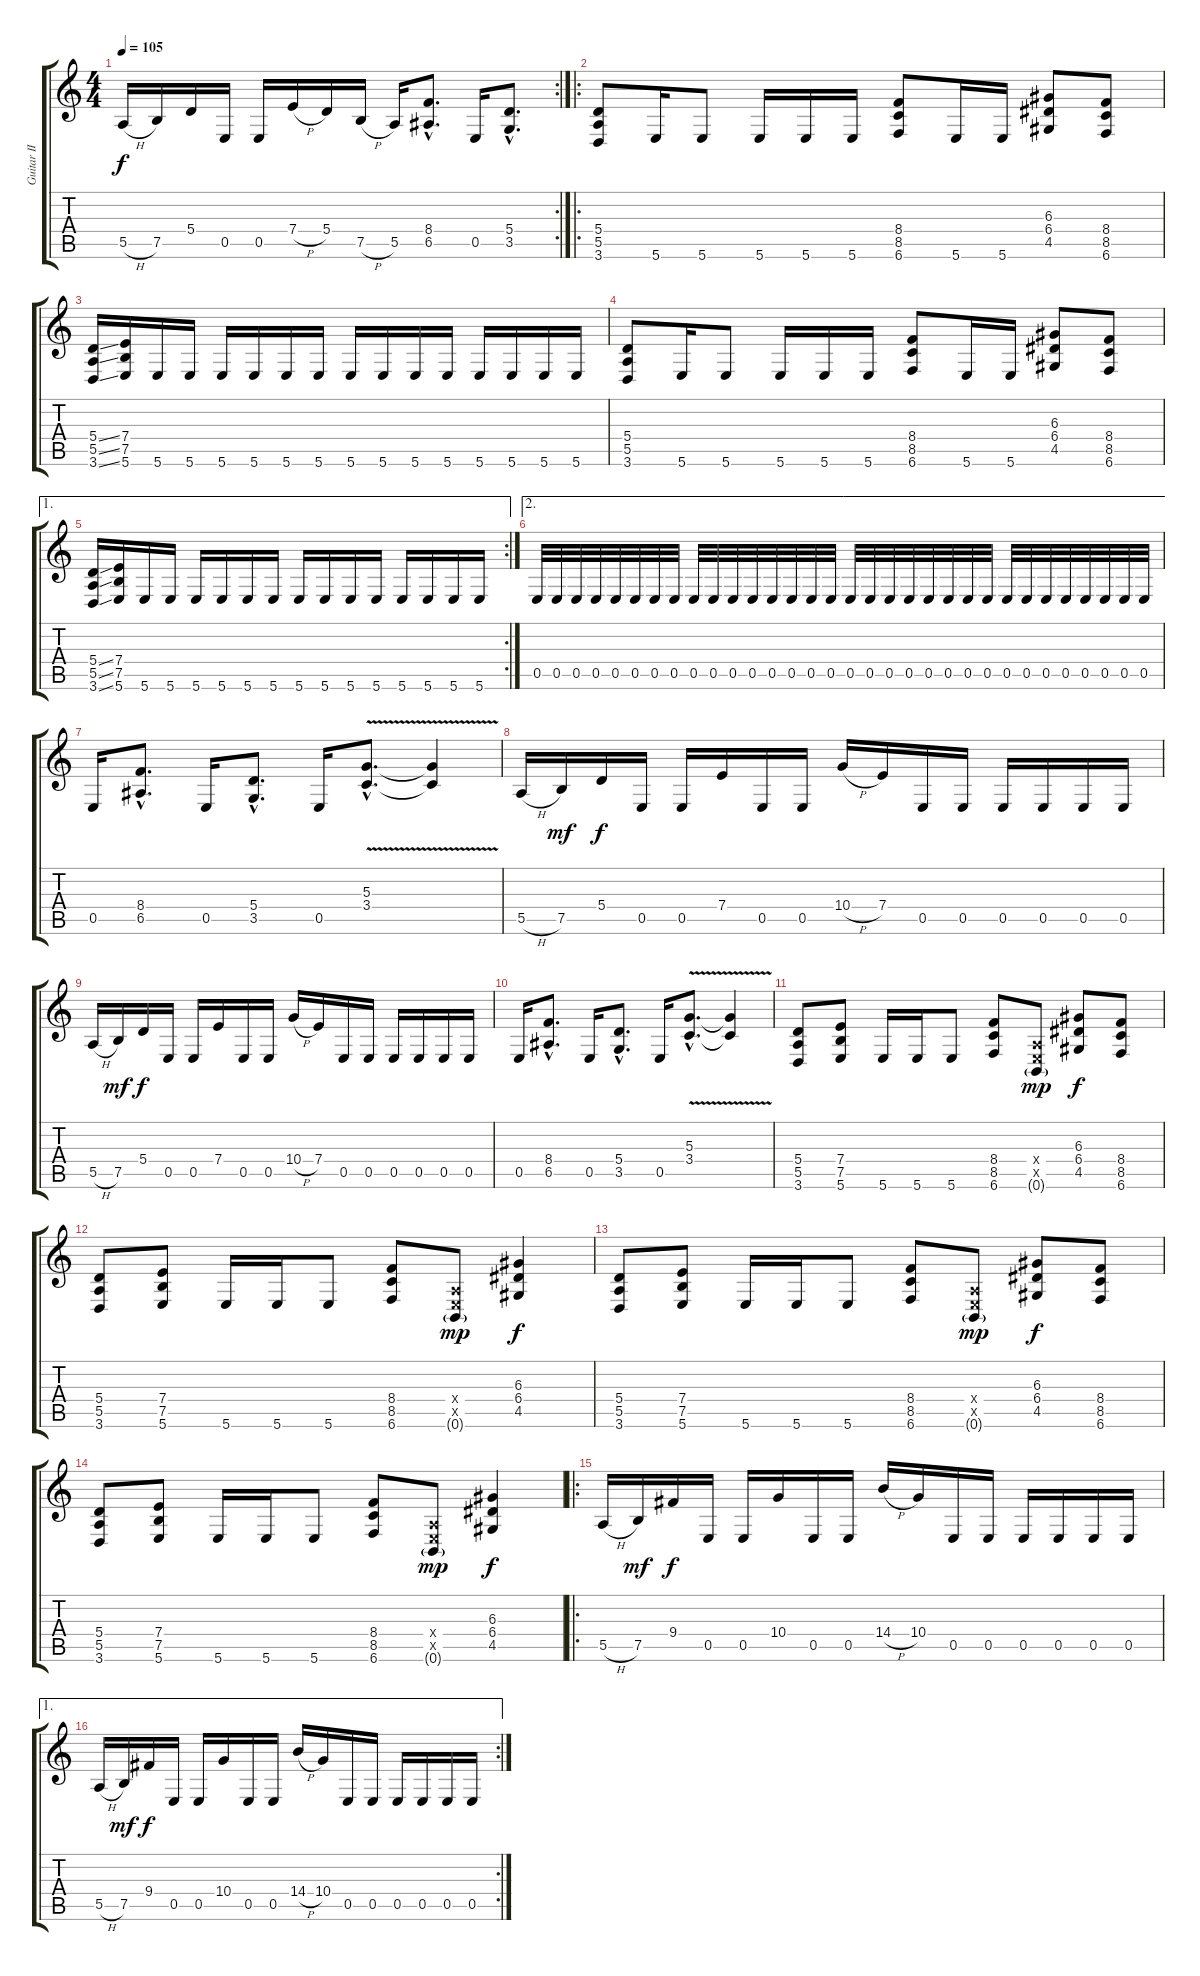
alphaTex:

\track ("Guitar II" "Guitar II") {instrument distortionguitar}
\staff {score tabs}
\tuning (B3 Gb3 D3 A2 E2 B1) {hide}
\rc 2
\ts (4 4)
\tempo 105
\clef g2
\ks c
5.5{h}.16{dy f} 7.5.16 5.4.16 0.5.16 0.5.16 7.4{h}.16 5.4.16 7.5{h}.16 5.5.16 (8.4{hac} 6.5{hac}).8{d} 0.5.16 (5.4{hac} 3.5{hac}).8{d} |
\ro
(5.4 5.5 3.6).8 5.6.16 5.6.8 5.6.16 5.6.16 5.6.16 (8.4 8.5 6.6).8 5.6.16 5.6.16 (6.3 6.4 4.5).8 (8.4 8.5 6.6).8 |
(5.4{ss} 5.5{ss} 3.6{ss}).16 (7.4 7.5 5.6).16 5.6.16 5.6.16 5.6.16 5.6.16 5.6.16 5.6.16 5.6.16 5.6.16 5.6.16 5.6.16 5.6.16 5.6.16 5.6.16 5.6.16 |
(5.4 5.5 3.6).8 5.6.16 5.6.8 5.6.16 5.6.16 5.6.16 (8.4 8.5 6.6).8 5.6.16 5.6.16 (6.3 6.4 4.5).8 (8.4 8.5 6.6).8 |
\ae 1
\rc 2
(5.4{ss} 5.5{ss} 3.6{ss}).16 (7.4 7.5 5.6).16 5.6.16 5.6.16 5.6.16 5.6.16 5.6.16 5.6.16 5.6.16 5.6.16 5.6.16 5.6.16 5.6.16 5.6.16 5.6.16 5.6.16 |
\ae 2
0.5.32 0.5.32 0.5.32 0.5.32 0.5.32 0.5.32 0.5.32 0.5.32 0.5.32 0.5.32 0.5.32 0.5.32 0.5.32 0.5.32 0.5.32 0.5.32 0.5.32 0.5.32 0.5.32 0.5.32 0.5.32 0.5.32 0.5.32 0.5.32 0.5.32 0.5.32 0.5.32 0.5.32 0.5.32 0.5.32 0.5.32 0.5.32 |
0.5.16 (8.4{hac} 6.5{hac}).8{d} 0.5.16 (5.4{hac} 3.5{hac}).8{d} 0.5.16 (5.3{v hac} 3.4{v hac}).8{d} (5.3{t} 3.4{t}).4 |
5.5{h}.16 7.5.16{dy mf} 5.4.16{dy f} 0.5.16 0.5.16 7.4.16 0.5.16 0.5.16 10.4{h}.16 7.4.16 0.5.16 0.5.16 0.5.16 0.5.16 0.5.16 0.5.16 |
5.5{h}.16 7.5.16{dy mf} 5.4.16{dy f} 0.5.16 0.5.16 7.4.16 0.5.16 0.5.16 10.4{h}.16 7.4.16 0.5.16 0.5.16 0.5.16 0.5.16 0.5.16 0.5.16 |
0.5.16 (8.4{hac} 6.5{hac}).8{d} 0.5.16 (5.4{hac} 3.5{hac}).8{d} 0.5.16 (5.3{v hac} 3.4{v hac}).8{d} (5.3{t} 3.4{t}).4 |
(5.4 5.5 3.6).8 (7.4 7.5 5.6).8 5.6.16 5.6.16 5.6.8 (8.4 8.5 6.6).8 (0.4{x} 0.5{x} 0.6{g}).8{dy mp} (6.3 6.4 4.5).8{dy f} (8.4 8.5 6.6).8 |
(5.4 5.5 3.6).8 (7.4 7.5 5.6).8 5.6.16 5.6.16 5.6.8 (8.4 8.5 6.6).8 (0.4{x} 0.5{x} 0.6{g}).8{dy mp} (6.3 6.4 4.5).4{dy f} |
(5.4 5.5 3.6).8 (7.4 7.5 5.6).8 5.6.16 5.6.16 5.6.8 (8.4 8.5 6.6).8 (0.4{x} 0.5{x} 0.6{g}).8{dy mp} (6.3 6.4 4.5).8{dy f} (8.4 8.5 6.6).8 |
(5.4 5.5 3.6).8 (7.4 7.5 5.6).8 5.6.16 5.6.16 5.6.8 (8.4 8.5 6.6).8 (0.4{x} 0.5{x} 0.6{g}).8{dy mp} (6.3 6.4 4.5).4{dy f} |
\ro
5.5{h}.16 7.5.16{dy mf} 9.4.16{dy f} 0.5.16 0.5.16 10.4.16 0.5.16 0.5.16 14.4{h}.16 10.4.16 0.5.16 0.5.16 0.5.16 0.5.16 0.5.16 0.5.16 |
\ae 1
\rc 2
5.5{h}.16 7.5.16{dy mf} 9.4.16{dy f} 0.5.16 0.5.16 10.4.16 0.5.16 0.5.16 14.4{h}.16 10.4.16 0.5.16 0.5.16 0.5.16 0.5.16 0.5.16 0.5.16
